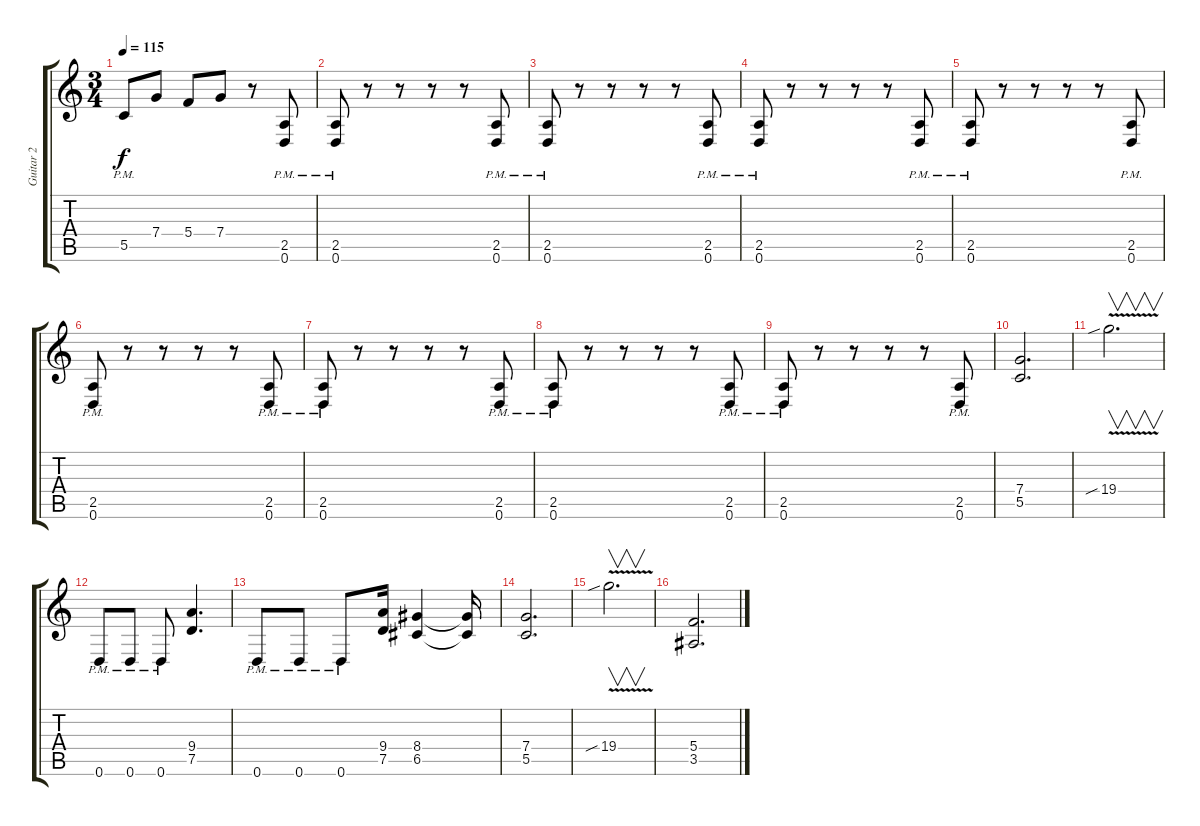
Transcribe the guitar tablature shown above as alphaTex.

\track ("Guitar 2" "Guitar 2") {instrument distortionguitar}
\staff {score tabs}
\tuning (D4 A3 F3 C3 G2 D2) {hide}
\ts (3 4)
\tempo 115
\clef g2
\ks c
5.5{pm}.8{dy f} 7.4.8 5.4.8 7.4.8 r.8 (2.5{pm} 0.6{pm}).8 |
(2.5{pm} 0.6{pm}).8 r.8 r.8 r.8 r.8 (2.5{pm} 0.6{pm}).8 |
(2.5{pm} 0.6{pm}).8 r.8 r.8 r.8 r.8 (2.5{pm} 0.6{pm}).8 |
(2.5{pm} 0.6{pm}).8 r.8 r.8 r.8 r.8 (2.5{pm} 0.6{pm}).8 |
(2.5{pm} 0.6{pm}).8 r.8 r.8 r.8 r.8 (2.5{pm} 0.6{pm}).8 |
(2.5{pm} 0.6{pm}).8 r.8 r.8 r.8 r.8 (2.5{pm} 0.6{pm}).8 |
(2.5{pm} 0.6{pm}).8 r.8 r.8 r.8 r.8 (2.5{pm} 0.6{pm}).8 |
(2.5{pm} 0.6{pm}).8 r.8 r.8 r.8 r.8 (2.5{pm} 0.6{pm}).8 |
(2.5{pm} 0.6{pm}).8 r.8 r.8 r.8 r.8 (2.5{pm} 0.6{pm}).8 |
(7.4 5.5).2{d} |
19.4{v sib}.2{v d} |
0.6{pm}.8 0.6{pm}.8 0.6{pm}.8 (9.4 7.5).4{d} |
0.6{pm}.8 0.6{pm}.8 0.6{pm}.8 (9.4 7.5).16 (8.4 6.5).4 (8.4{t} 6.5{t}).16 |
(7.4 5.5).2{d} |
19.4{v sib}.2{v d} |
(5.4 3.5).2{d}
